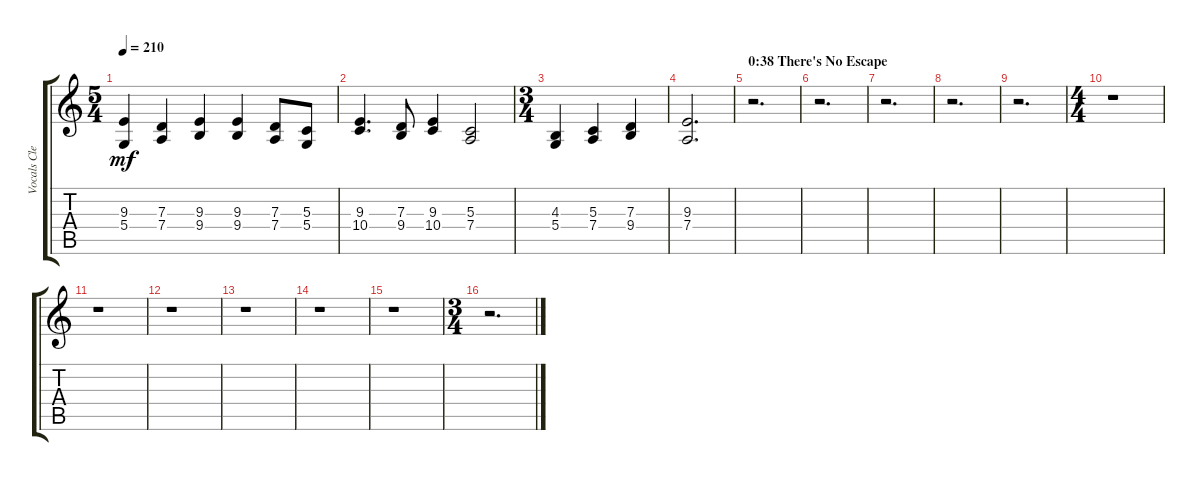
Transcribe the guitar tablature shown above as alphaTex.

\track ("Vocals Clean" "Vocals Cle") {instrument tenorsax}
\staff {score tabs}
\tuning (E4 B3 G3 D3 A2 E2) {hide}
\ts (5 4)
\tempo 210
\clef g2
\ks c
(9.3 5.4).4{dy mf} (7.3 7.4).4 (9.3 9.4).4 (9.3 9.4).4 (7.3 7.4).8 (5.3 5.4).8 |
(9.3 10.4).4{d} (7.3 9.4).8 (9.3 10.4).4 (5.3 7.4).2 |
\ts (3 4)
(4.3 5.4).4 (5.3 7.4).4 (7.3 9.4).4 |
(9.3 7.4).2{d} |
\section ("" "0:38 There's No Escape")
r.2{d} |
r.2{d} |
r.2{d} |
r.2{d} |
r.2{d} |
\ts (4 4)
r.1 |
r.1 |
r.1 |
r.1 |
r.1 |
r.1 |
\ts (3 4)
r.2{d}
